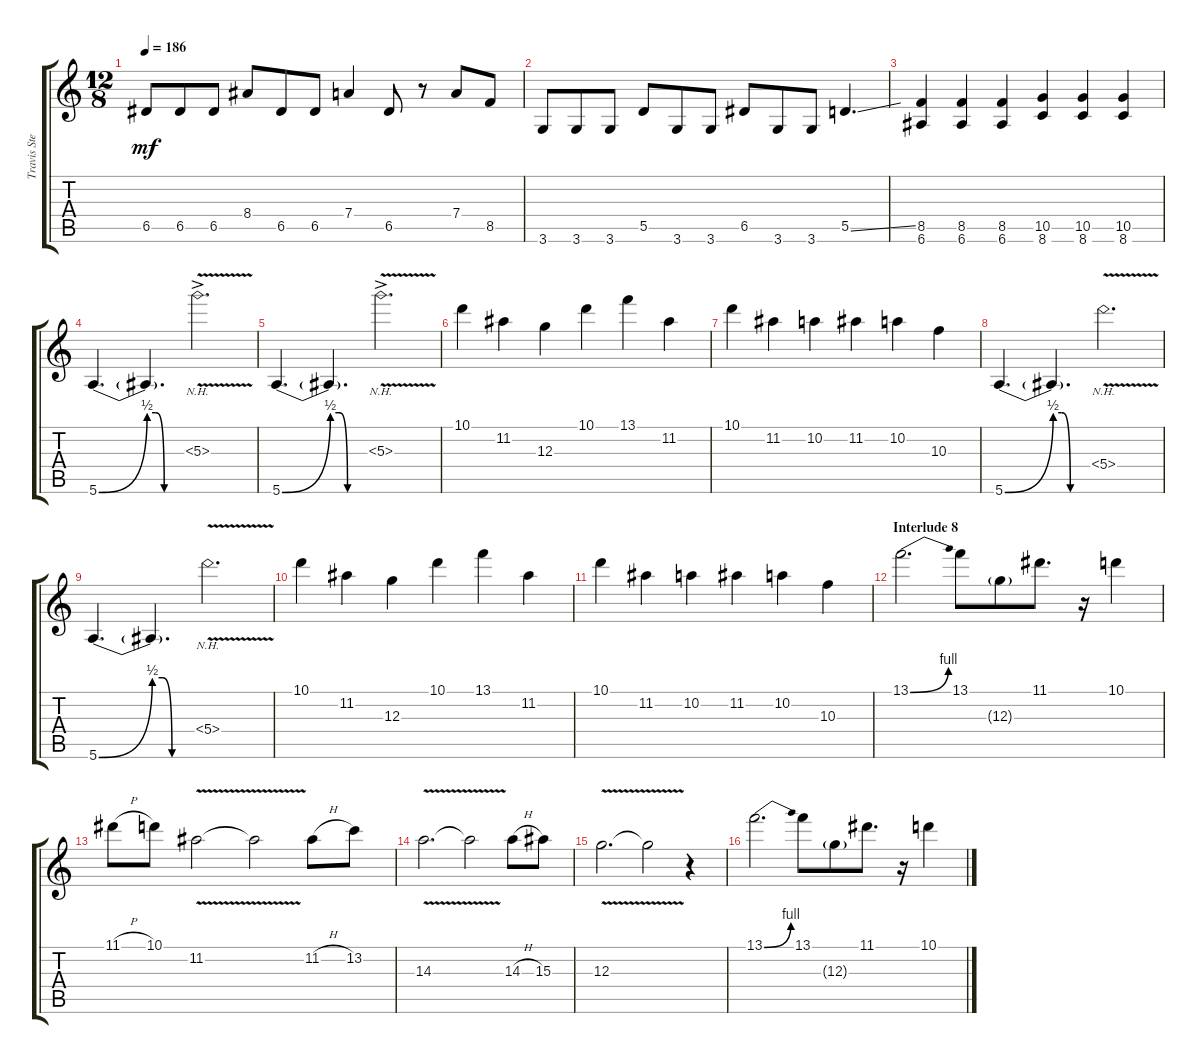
\track ("Travis Stever" "Travis Ste") {instrument overdrivenguitar}
\staff {score tabs}
\tuning (E4 B3 G3 D3 A2 E2) {hide}
\ts (12 8)
\tempo 186
\clef g2
\ks c
6.5.8{dy mf} 6.5.8 6.5.8 8.4.8 6.5.8 6.5.8 7.4.4 6.5.8 r.8 7.4.8 8.5.8 |
3.6.8 3.6.8 3.6.8 5.5.8 3.6.8 3.6.8 6.5.8 3.6.8 3.6.8 5.5{ss}.4{d} |
(8.5 6.6).4 (8.5 6.6).4 (8.5 6.6).4 (10.5 8.6).4 (10.5 8.6).4 (10.5 8.6).4 |
5.6{be (bend 0 0 60 2)}.4{d} 5.6{be (custom 0 2 15 2 30 0 60 0) t}.4{d} 5.3{nh v ac}.2{d} |
5.6{be (bend 0 0 60 2)}.4{d} 5.6{be (custom 0 2 15 2 30 0 60 0) t}.4{d} 5.3{nh v ac}.2{d} |
10.1.4 11.2.4 12.3.4 10.1.4 13.1.4 11.2.4 |
10.1.4 11.2.4 10.2.4 11.2.4 10.2.4 10.3.4 |
5.6{be (bend 0 0 60 2)}.4{d} 5.6{be (custom 0 2 15 2 30 0 60 0) t}.4{d} 5.4{nh v}.2{d} |
5.6{be (bend 0 0 60 2)}.4{d} 5.6{be (custom 0 2 15 2 30 0 60 0) t}.4{d} 5.4{nh v}.2{d} |
10.1.4 11.2.4 12.3.4 10.1.4 13.1.4 11.2.4 |
10.1.4 11.2.4 10.2.4 11.2.4 10.2.4 10.3.4 |
\section ("" "Interlude 8")
13.1{be (bend 0 0 60 4)}.2{d} 13.1.8 12.3{g}.8 11.1.8{d} r.16 10.1.4 |
11.1{h}.8 10.1.8 11.2{v}.2 11.2{v t}.2 11.2{h}.8 13.2.8 |
14.3{v}.2{d} 14.3{v t}.2 14.3{h}.8 15.3.8 |
12.3{v}.2{d} 12.3{v t}.2 r.4 |
13.1{be (bend 0 0 60 4)}.2{d} 13.1.8 12.3{g}.8 11.1.8{d} r.16 10.1.4
